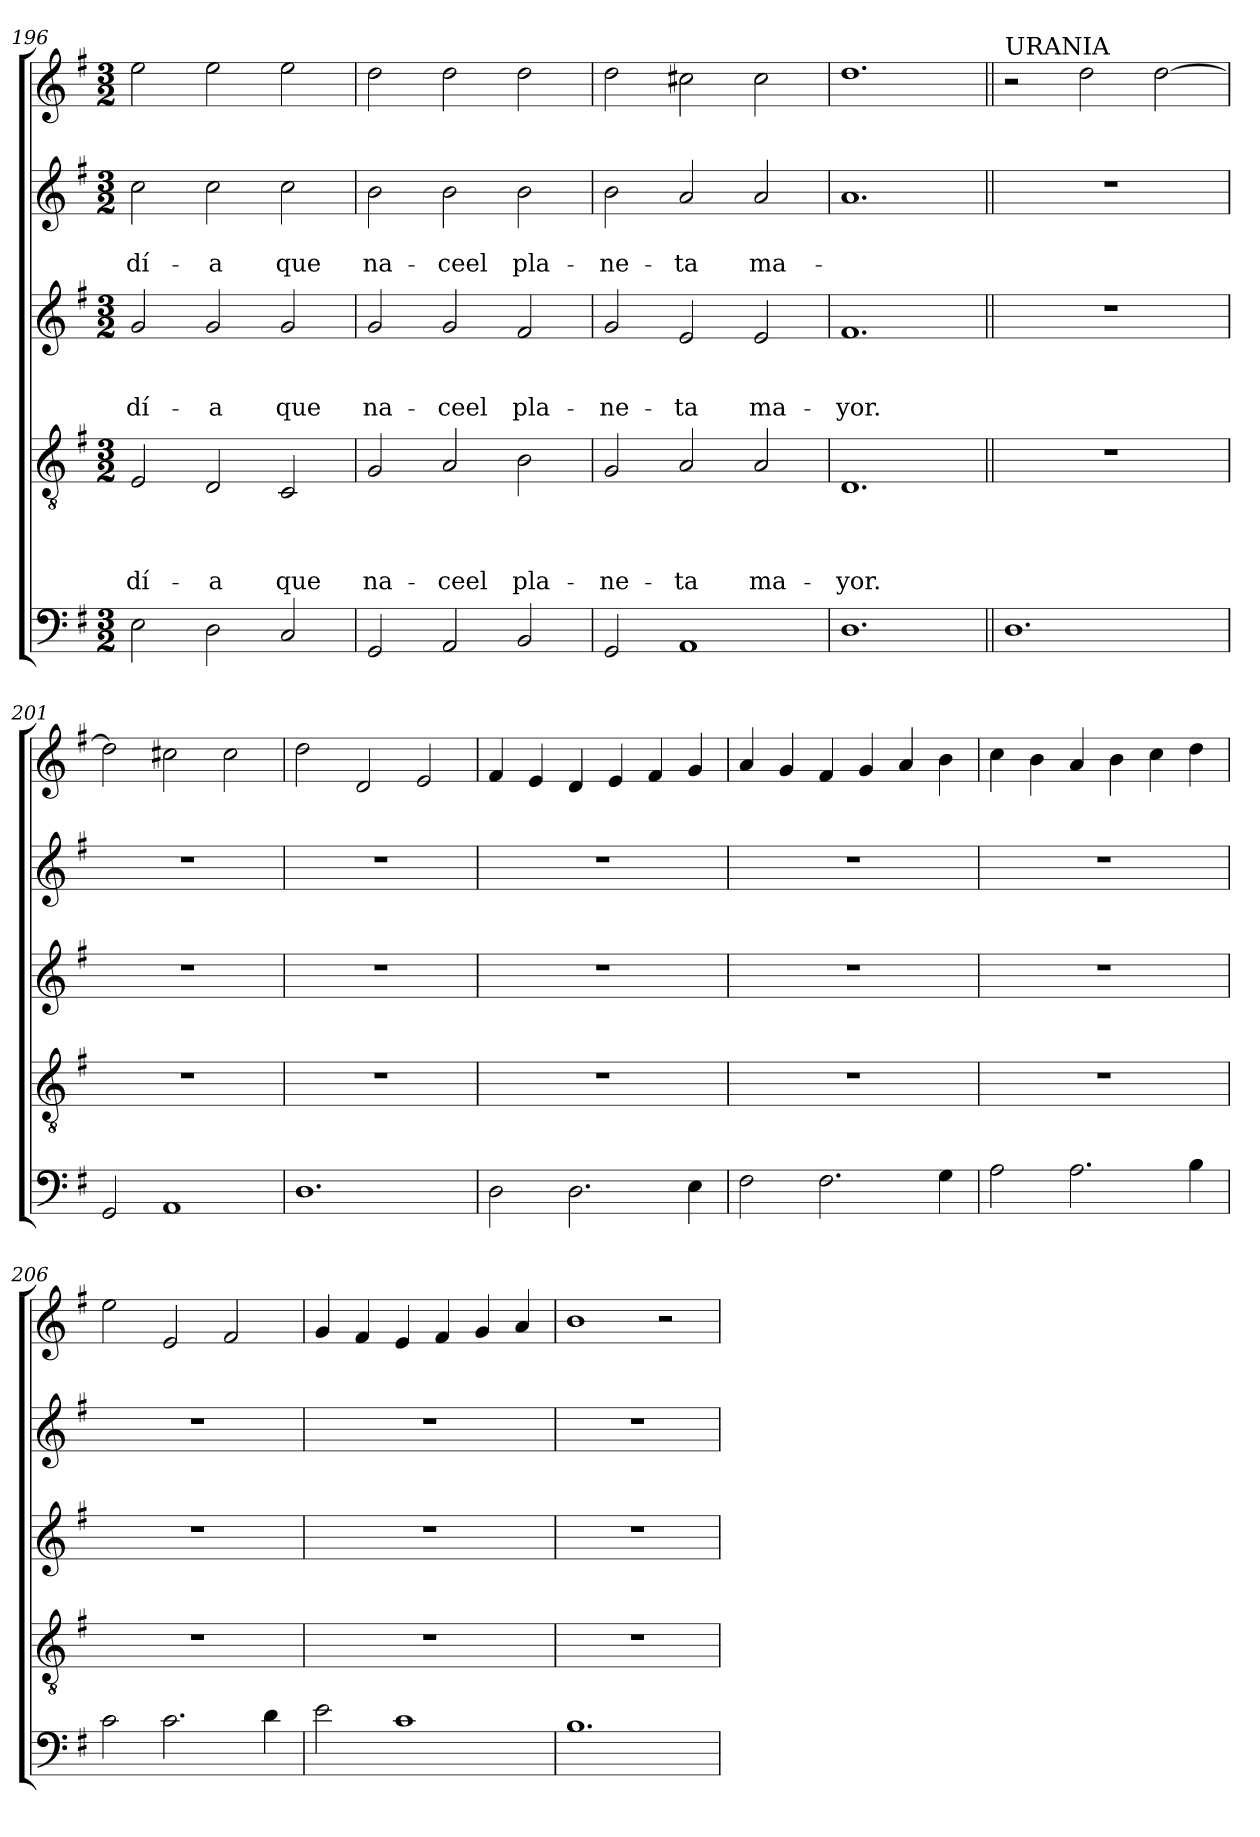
**kern	**kern	**text	**text	**text	**text	**kern	**text	**text	**text	**kern	**text	**text	**kern
*part5	*part4	*part4	*part4	*part4	*part4	*part3	*part3	*part3	*part3	*part2	*part2	*part2	*part1
*staff5	*staff4	*staff4	*staff4	*staff4	*staff4	*staff3	*staff3	*staff3	*staff3	*staff2	*staff2	*staff2	*staff1
!!LO:LB:g=z
*clefF4	*clefGv2	*	*	*	*	*clefG2	*	*	*	*clefG2	*	*	*clefG2
*k[f#]	*k[f#]	*	*	*	*	*k[f#]	*	*	*	*k[f#]	*	*	*k[f#]
*G:	*G:	*	*	*	*	*G:	*	*	*	*G:	*	*	*G:
*M3/2	*M3/2	*	*	*	*	*M3/2	*	*	*	*M3/2	*	*	*M3/2
=196	=196	=196	=196	=196	=196	=196	=196	=196	=196	=196	=196	=196	=196
!	!	!	!	!	!LO:LY:b	!	!	!	!LO:LY:b	!	!	!LO:LY:b	!
2E\	2E/	.	.	.	dí-	2g/	.	.	dí-	2cc\	.	dí-	2ee\
!	!	!	!	!	!LO:LY:b	!	!	!	!LO:LY:b	!	!	!LO:LY:b	!
2D\	2D/	.	.	.	-a	2g/	.	.	-a	2cc\	.	-a	2ee\
!	!	!	!	!	!LO:LY:b	!	!	!	!LO:LY:b	!	!	!LO:LY:b	!
2C/	2C/	.	.	.	que	2g/	.	.	que	2cc\	.	que	2ee\
=197	=197	=197	=197	=197	=197	=197	=197	=197	=197	=197	=197	=197	=197
!	!	!	!	!	!LO:LY:b	!	!	!	!LO:LY:b	!	!	!LO:LY:b	!
2GG/	2G/	.	.	.	na-	2g/	.	.	na-	2b\	.	na-	2dd\
!	!	!	!	!	!LO:LY:b	!	!	!	!LO:LY:b	!	!	!LO:LY:b	!
2AA/	2A/	.	.	.	-ceel	2g/	.	.	-ceel	2b\	.	-ceel	2dd\
!	!	!	!	!	!LO:LY:b	!	!	!	!LO:LY:b	!	!	!LO:LY:b	!
2BB/	2B\	.	.	.	pla-	2f#/	.	.	pla-	2b\	.	pla-	2dd\
=198	=198	=198	=198	=198	=198	=198	=198	=198	=198	=198	=198	=198	=198
!	!	!	!	!	!LO:LY:b	!	!	!	!LO:LY:b	!	!	!LO:LY:b	!
2GG/	2G/	.	.	.	-ne-	2g/	.	.	-ne-	2b\	.	-ne-	2dd\
!	!	!	!	!	!LO:LY:b	!	!	!	!LO:LY:b	!	!	!LO:LY:b	!
1AA	2A/	.	.	.	-ta	2e/	.	.	-ta	2a/	.	-ta	2cc#X\
!	!	!	!	!	!LO:LY:b	!	!	!	!LO:LY:b	!	!	!LO:LY:b	!
.	2A/	.	.	.	ma-	2e/	.	.	ma-	2a/	.	ma-	2cc#\
=199	=199	=199	=199	=199	=199	=199	=199	=199	=199	=199	=199	=199	=199
!	!	!	!	!	!LO:LY:b	!	!	!	!LO:LY:b	!	!	!	!
1.D	1.D	.	.	.	-yor.	1.f#	.	.	-yor.	1.a	.	.	1.dd
!!LO:LB:g=z
=200||	=200||	=200||	=200||	=200||	=200||	=200||	=200||	=200||	=200||	=200||	=200||	=200||	=200||
!	!	!	!	!	!	!	!	!	!	!	!	!	!LO:TX:a:t=URANIA
!	!LO:N:vis=1	!	!	!	!	!LO:N:vis=1	!	!	!	!LO:N:vis=1	!	!	!
1.D	1.r	.	.	.	.	1.r	.	.	.	1.r	.	.	2r
.	.	.	.	.	.	.	.	.	.	.	.	.	2dd\
.	.	.	.	.	.	.	.	.	.	.	.	.	[>2dd\
=201	=201	=201	=201	=201	=201	=201	=201	=201	=201	=201	=201	=201	=201
!	!LO:N:vis=1	!	!	!	!	!LO:N:vis=1	!	!	!	!LO:N:vis=1	!	!	!
2GG/	1.r	.	.	.	.	1.r	.	.	.	1.r	.	.	2dd\]
1AA	.	.	.	.	.	.	.	.	.	.	.	.	2cc#X\
.	.	.	.	.	.	.	.	.	.	.	.	.	2cc#\
=202	=202	=202	=202	=202	=202	=202	=202	=202	=202	=202	=202	=202	=202
!	!LO:N:vis=1	!	!	!	!	!LO:N:vis=1	!	!	!	!LO:N:vis=1	!	!	!
1.D	1.r	.	.	.	.	1.r	.	.	.	1.r	.	.	2dd\
.	.	.	.	.	.	.	.	.	.	.	.	.	2d/
.	.	.	.	.	.	.	.	.	.	.	.	.	2e/
=203	=203	=203	=203	=203	=203	=203	=203	=203	=203	=203	=203	=203	=203
!	!LO:N:vis=1	!	!	!	!	!LO:N:vis=1	!	!	!	!LO:N:vis=1	!	!	!
2D\	1.r	.	.	.	.	1.r	.	.	.	1.r	.	.	4f#/
.	.	.	.	.	.	.	.	.	.	.	.	.	4e/
2.D\	.	.	.	.	.	.	.	.	.	.	.	.	4d/
.	.	.	.	.	.	.	.	.	.	.	.	.	4e/
.	.	.	.	.	.	.	.	.	.	.	.	.	4f#/
4E\	.	.	.	.	.	.	.	.	.	.	.	.	4g/
=204	=204	=204	=204	=204	=204	=204	=204	=204	=204	=204	=204	=204	=204
!	!LO:N:vis=1	!	!	!	!	!LO:N:vis=1	!	!	!	!LO:N:vis=1	!	!	!
2F#\	1.r	.	.	.	.	1.r	.	.	.	1.r	.	.	4a/
.	.	.	.	.	.	.	.	.	.	.	.	.	4g/
2.F#\	.	.	.	.	.	.	.	.	.	.	.	.	4f#/
.	.	.	.	.	.	.	.	.	.	.	.	.	4g/
.	.	.	.	.	.	.	.	.	.	.	.	.	4a/
4G\	.	.	.	.	.	.	.	.	.	.	.	.	4b\
!!LO:PB:g=z
=205	=205	=205	=205	=205	=205	=205	=205	=205	=205	=205	=205	=205	=205
!	!LO:N:vis=1	!	!	!	!	!LO:N:vis=1	!	!	!	!LO:N:vis=1	!	!	!
2A\	1.r	.	.	.	.	1.r	.	.	.	1.r	.	.	4cc\
.	.	.	.	.	.	.	.	.	.	.	.	.	4b\
2.A\	.	.	.	.	.	.	.	.	.	.	.	.	4a/
.	.	.	.	.	.	.	.	.	.	.	.	.	4b\
.	.	.	.	.	.	.	.	.	.	.	.	.	4cc\
4B\	.	.	.	.	.	.	.	.	.	.	.	.	4dd\
!!LO:LB:g=z
=206	=206	=206	=206	=206	=206	=206	=206	=206	=206	=206	=206	=206	=206
!	!LO:N:vis=1	!	!	!	!	!LO:N:vis=1	!	!	!	!LO:N:vis=1	!	!	!
2c\	1.r	.	.	.	.	1.r	.	.	.	1.r	.	.	2ee\
2.c\	.	.	.	.	.	.	.	.	.	.	.	.	2e/
.	.	.	.	.	.	.	.	.	.	.	.	.	2f#/
4d\	.	.	.	.	.	.	.	.	.	.	.	.	.
=207	=207	=207	=207	=207	=207	=207	=207	=207	=207	=207	=207	=207	=207
!	!LO:N:vis=1	!	!	!	!	!LO:N:vis=1	!	!	!	!LO:N:vis=1	!	!	!
2e\	1.r	.	.	.	.	1.r	.	.	.	1.r	.	.	4g/
.	.	.	.	.	.	.	.	.	.	.	.	.	4f#/
1c	.	.	.	.	.	.	.	.	.	.	.	.	4e/
.	.	.	.	.	.	.	.	.	.	.	.	.	4f#/
.	.	.	.	.	.	.	.	.	.	.	.	.	4g/
.	.	.	.	.	.	.	.	.	.	.	.	.	4a/
=208	=208	=208	=208	=208	=208	=208	=208	=208	=208	=208	=208	=208	=208
!	!LO:N:vis=1	!	!	!	!	!LO:N:vis=1	!	!	!	!LO:N:vis=1	!	!	!
1.B	1.r	.	.	.	.	1.r	.	.	.	1.r	.	.	1b
.	.	.	.	.	.	.	.	.	.	.	.	.	2r
=	=	=	=	=	=	=	=	=	=	=	=	=	=
*-	*-	*-	*-	*-	*-	*-	*-	*-	*-	*-	*-	*-	*-
